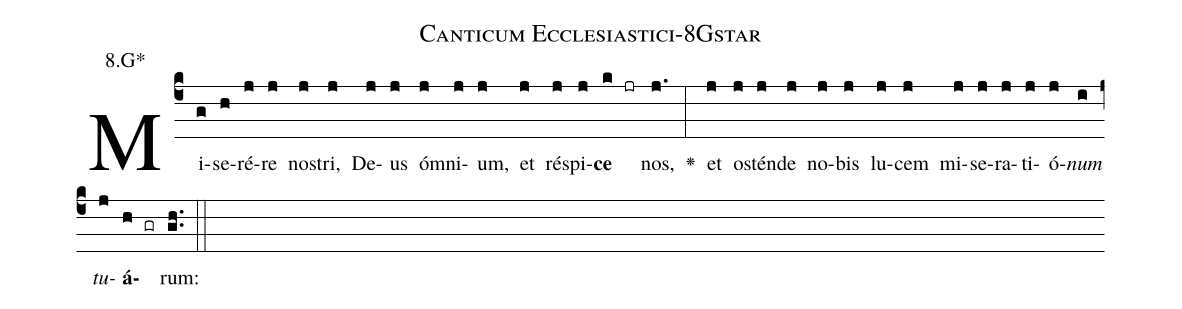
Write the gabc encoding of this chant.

name: Canticum Ecclesiastici-8Gstar;
annotation: 8.G*;
%%
(c4)Mi(g)se(h)ré(j)re(j) no(j)stri,(j) De(j)us(j) óm(j)ni(j)um,(j) et(j) ré(j)spi(j)<b>ce</b>(k jr) nos,(j.) <v>\greheightstar</v>(:) et(j) o(j)stén(j)de(j) no(j)bis(j) lu(j)cem(j) mi(j)se(j)ra(j)ti(j)ó(j)<i>num</i>(i) <i>tu</i>(j)<b>á</b>(h gr)rum:(gh..) (::)


%E(j) u(j) o(i) u(j) a(h) e.(gh..) (::)
